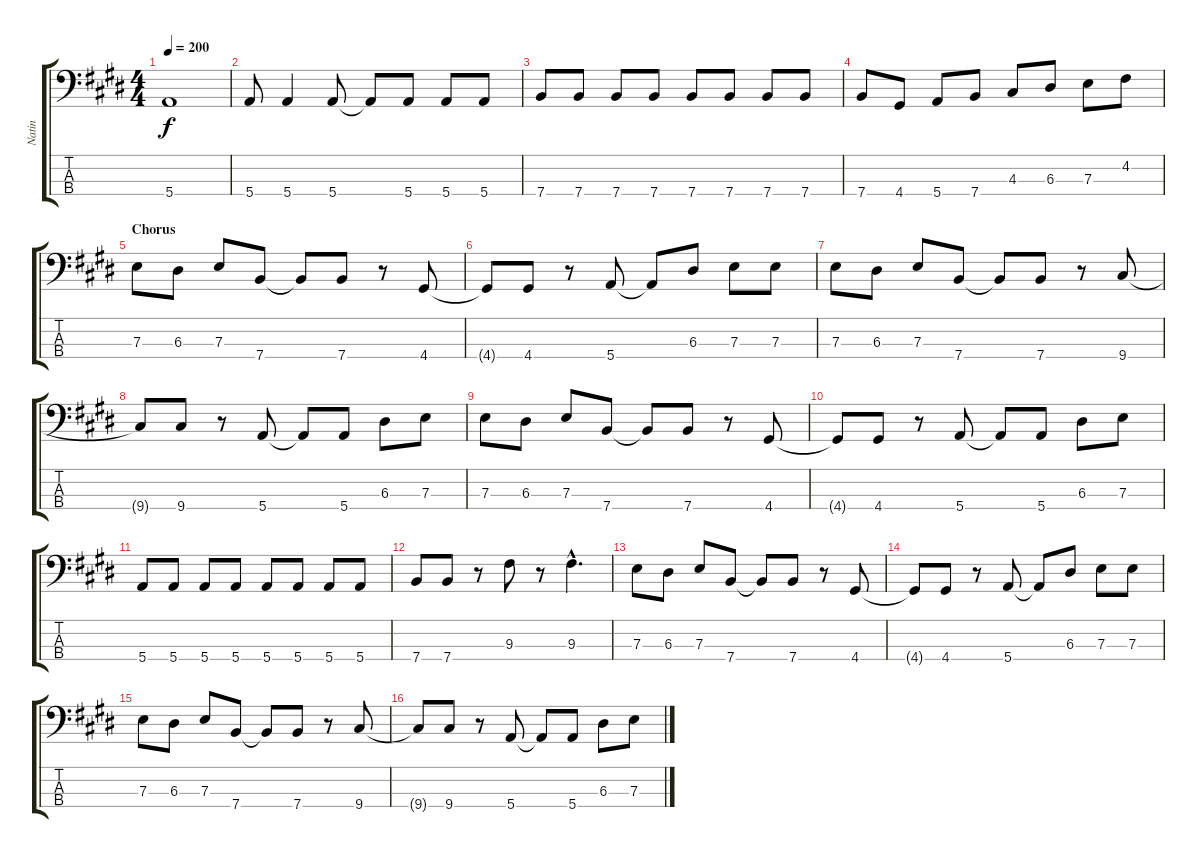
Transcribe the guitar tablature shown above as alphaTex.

\track ("Natin" "Natin") {instrument electricbasspick}
\staff {score tabs}
\tuning (G2 D2 A1 E1) {hide}
\ts (4 4)
\tempo 200
\clef f4
\ks e
5.4.1{dy f} |
5.4.8 5.4.4 5.4.8 5.4{t}.8 5.4.8 5.4.8 5.4.8 |
7.4.8 7.4.8 7.4.8 7.4.8 7.4.8 7.4.8 7.4.8 7.4.8 |
7.4.8 4.4.8 5.4.8 7.4.8 4.3.8 6.3.8 7.3.8 4.2.8 |
\section ("" "Chorus")
7.3.8 6.3.8 7.3.8 7.4.8 7.4{t}.8 7.4.8 r.8 4.4.8 |
4.4{t}.8 4.4.8 r.8 5.4.8 5.4{t}.8 6.3.8 7.3.8 7.3.8 |
7.3.8 6.3.8 7.3.8 7.4.8 7.4{t}.8 7.4.8 r.8 9.4.8 |
9.4{t}.8 9.4.8 r.8 5.4.8 5.4{t}.8 5.4.8 6.3.8 7.3.8 |
7.3.8 6.3.8 7.3.8 7.4.8 7.4{t}.8 7.4.8 r.8 4.4.8 |
4.4{t}.8 4.4.8 r.8 5.4.8 5.4{t}.8 5.4.8 6.3.8 7.3.8 |
5.4.8 5.4.8 5.4.8 5.4.8 5.4.8 5.4.8 5.4.8 5.4.8 |
7.4.8 7.4.8 r.8 9.3.8 r.8 9.3{hac}.4{d} |
7.3.8 6.3.8 7.3.8 7.4.8 7.4{t}.8 7.4.8 r.8 4.4.8 |
4.4{t}.8 4.4.8 r.8 5.4.8 5.4{t}.8 6.3.8 7.3.8 7.3.8 |
7.3.8 6.3.8 7.3.8 7.4.8 7.4{t}.8 7.4.8 r.8 9.4.8 |
9.4{t}.8 9.4.8 r.8 5.4.8 5.4{t}.8 5.4.8 6.3.8 7.3.8
